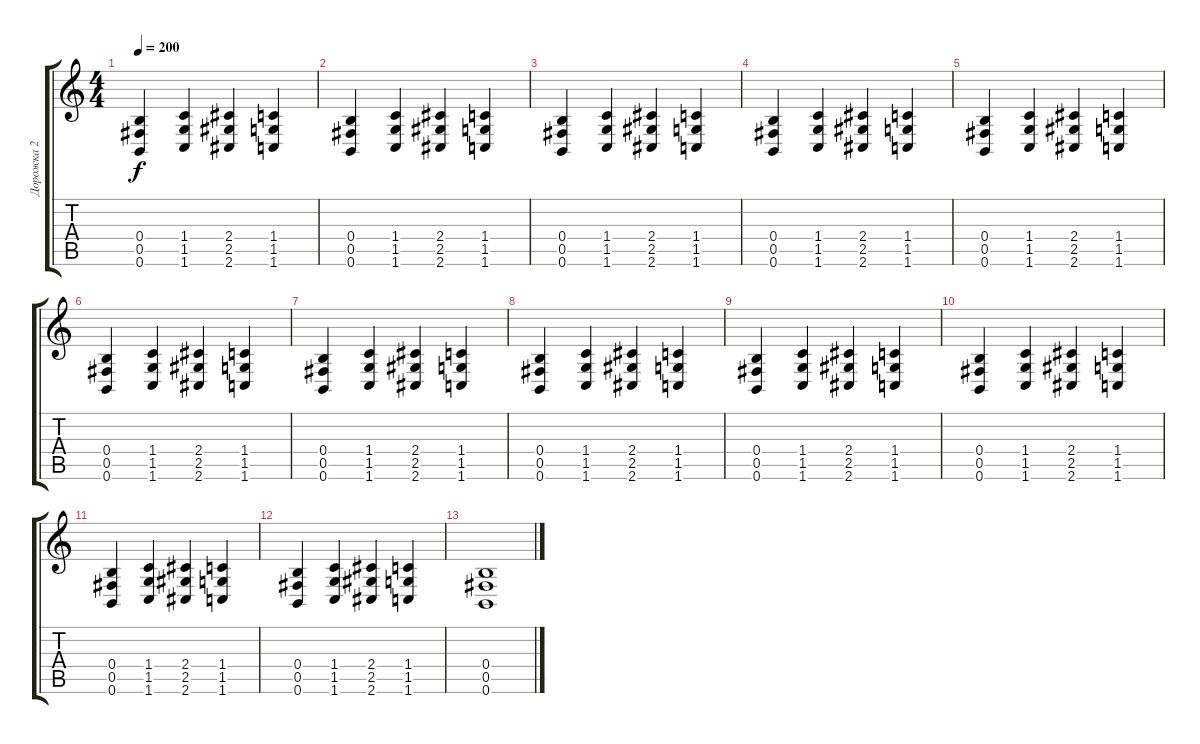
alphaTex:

\track ("Дорожка 2" "Дорожка 2") {instrument distortionguitar}
\staff {score tabs}
\tuning (Db4 Ab3 E3 B2 Gb2 B1) {hide}
\ts (4 4)
\tempo 200
\clef g2
\ks c
(0.4 0.5 0.6).4{dy f} (1.4 1.5 1.6).4 (2.4 2.5 2.6).4 (1.4 1.5 1.6).4 |
(0.4 0.5 0.6).4 (1.4 1.5 1.6).4 (2.4 2.5 2.6).4 (1.4 1.5 1.6).4 |
(0.4 0.5 0.6).4 (1.4 1.5 1.6).4 (2.4 2.5 2.6).4 (1.4 1.5 1.6).4 |
(0.4 0.5 0.6).4 (1.4 1.5 1.6).4 (2.4 2.5 2.6).4 (1.4 1.5 1.6).4 |
(0.4 0.5 0.6).4 (1.4 1.5 1.6).4 (2.4 2.5 2.6).4 (1.4 1.5 1.6).4 |
(0.4 0.5 0.6).4 (1.4 1.5 1.6).4 (2.4 2.5 2.6).4 (1.4 1.5 1.6).4 |
(0.4 0.5 0.6).4 (1.4 1.5 1.6).4 (2.4 2.5 2.6).4 (1.4 1.5 1.6).4 |
(0.4 0.5 0.6).4 (1.4 1.5 1.6).4 (2.4 2.5 2.6).4 (1.4 1.5 1.6).4 |
(0.4 0.5 0.6).4 (1.4 1.5 1.6).4 (2.4 2.5 2.6).4 (1.4 1.5 1.6).4 |
(0.4 0.5 0.6).4 (1.4 1.5 1.6).4 (2.4 2.5 2.6).4 (1.4 1.5 1.6).4 |
(0.4 0.5 0.6).4 (1.4 1.5 1.6).4 (2.4 2.5 2.6).4 (1.4 1.5 1.6).4 |
(0.4 0.5 0.6).4 (1.4 1.5 1.6).4 (2.4 2.5 2.6).4 (1.4 1.5 1.6).4 |
(0.4 0.5 0.6).1
